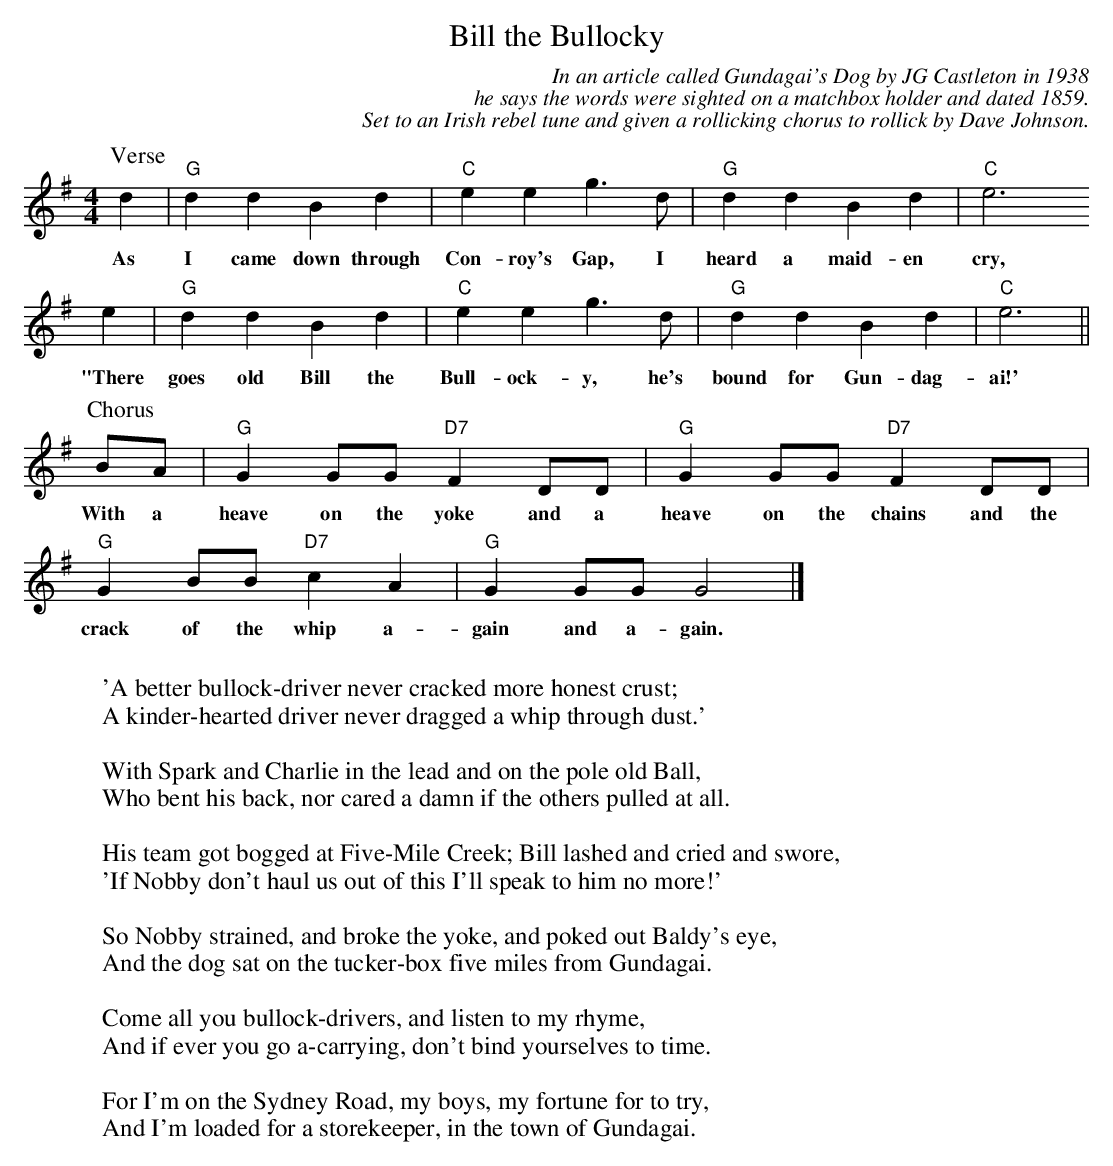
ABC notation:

X:1
T:Bill the Bullocky
C:In an article called Gundagai's Dog by JG Castleton in 1938
C:he says the words were sighted on a matchbox holder and dated 1859.
C:Set to an Irish rebel tune and given a rollicking chorus to rollick by Dave Johnson.
M:4/4
L:1/4
K:Gmaj
P:Verse
d|"G"ddBd|"C"eeg>d|"G"ddBd|"C"e3
w:As I came down through Con-roy's Gap, I heard a maid-en cry,
e|"G"ddBd|"C"eeg>d|"G"ddBd|"C"e3||
w:"There goes old Bill the Bull-ock-y, he's bound for Gun-dag-ai!'
P:Chorus
B/2A/2|"G"GG/2G/2"D7"FD/2D/2|"G"GG/2G/2"D7"FD/2D/2|"G"GB/2B/2"D7"cA|"G"GG/2G/2 G2|]
w:With a heave on the yoke and a heave on the chains and the crack of the whip a-gain and a-gain.
W:
W:'A better bullock-driver never cracked more honest crust;
W:A kinder-hearted driver never dragged a whip through dust.'
W:
W:With Spark and Charlie in the lead and on the pole old Ball,
W:Who bent his back, nor cared a damn if the others pulled at all.
W:
W:His team got bogged at Five-Mile Creek; Bill lashed and cried and swore,
W:'If Nobby don't haul us out of this I'll speak to him no more!'
W:
W:So Nobby strained, and broke the yoke, and poked out Baldy's eye,
W:And the dog sat on the tucker-box five miles from Gundagai.
W:
W:Come all you bullock-drivers, and listen to my rhyme,
W:And if ever you go a-carrying, don't bind yourselves to time.
W:
W:For I'm on the Sydney Road, my boys, my fortune for to try,
W:And I'm loaded for a storekeeper, in the town of Gundagai.
